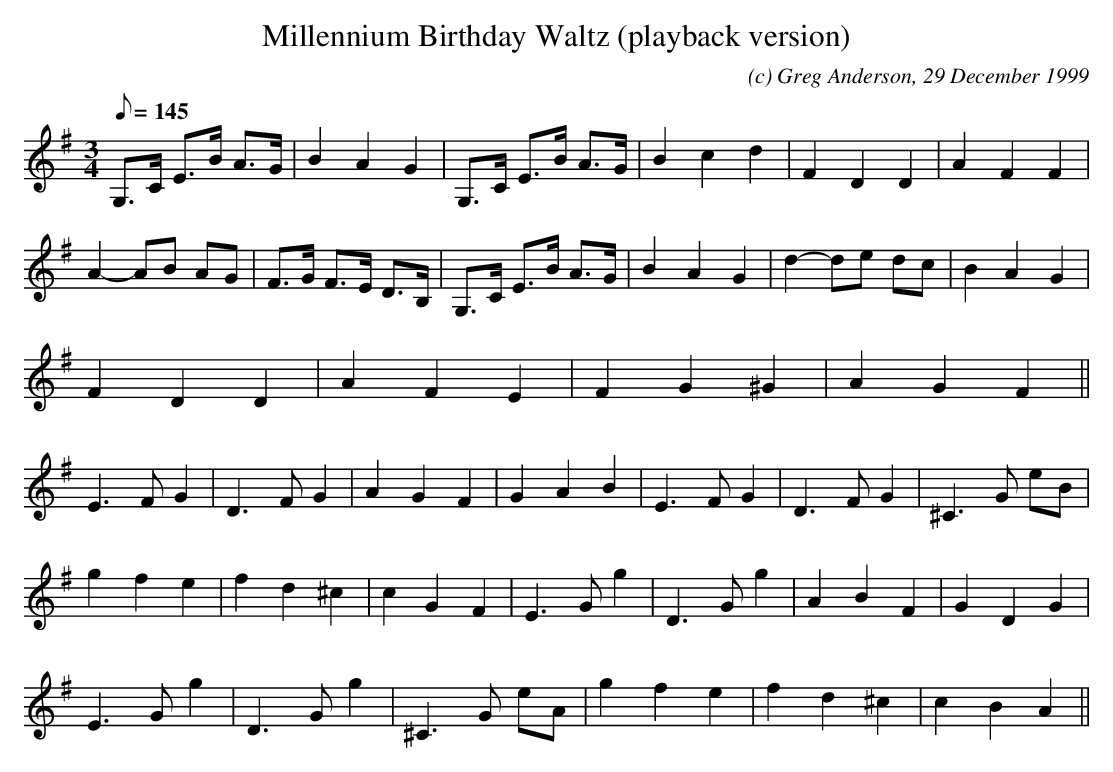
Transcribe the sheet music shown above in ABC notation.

X:1
T:Millennium Birthday Waltz (playback version)
M:3/4
L:1/8
Q:145
C:(c) Greg Anderson, 29 December 1999
K:G
G,>C E>B A>G|B2 A2 G2|G,>C E>B A>G|B2 c2 d2|F2 D2 D2|A2 F2 F2|
A2- AB AG|F>G F>E D>B,|G,>C E>B A>G|B2 A2 G2|d2- de dc|B2 A2 G2|
F2 D2 D2|A2 F2 E2|F2 G2 ^G2|A2 G2 F2||
E3 F G2|D3 F G2|A2 G2 F2|G2 A2 B2|E3 F G2|D3 F G2|^C3 G eB|
g2 f2 e2|f2 d2 ^c2|c2 G2 F2|E3 G g2|D3 G g2|A2 B2 F2|G2 D2 G2|
E3 G g2|D3 G g2|^C3 G eA|g2 f2 e2|f2 d2 ^c2|c2 B2 A2||
